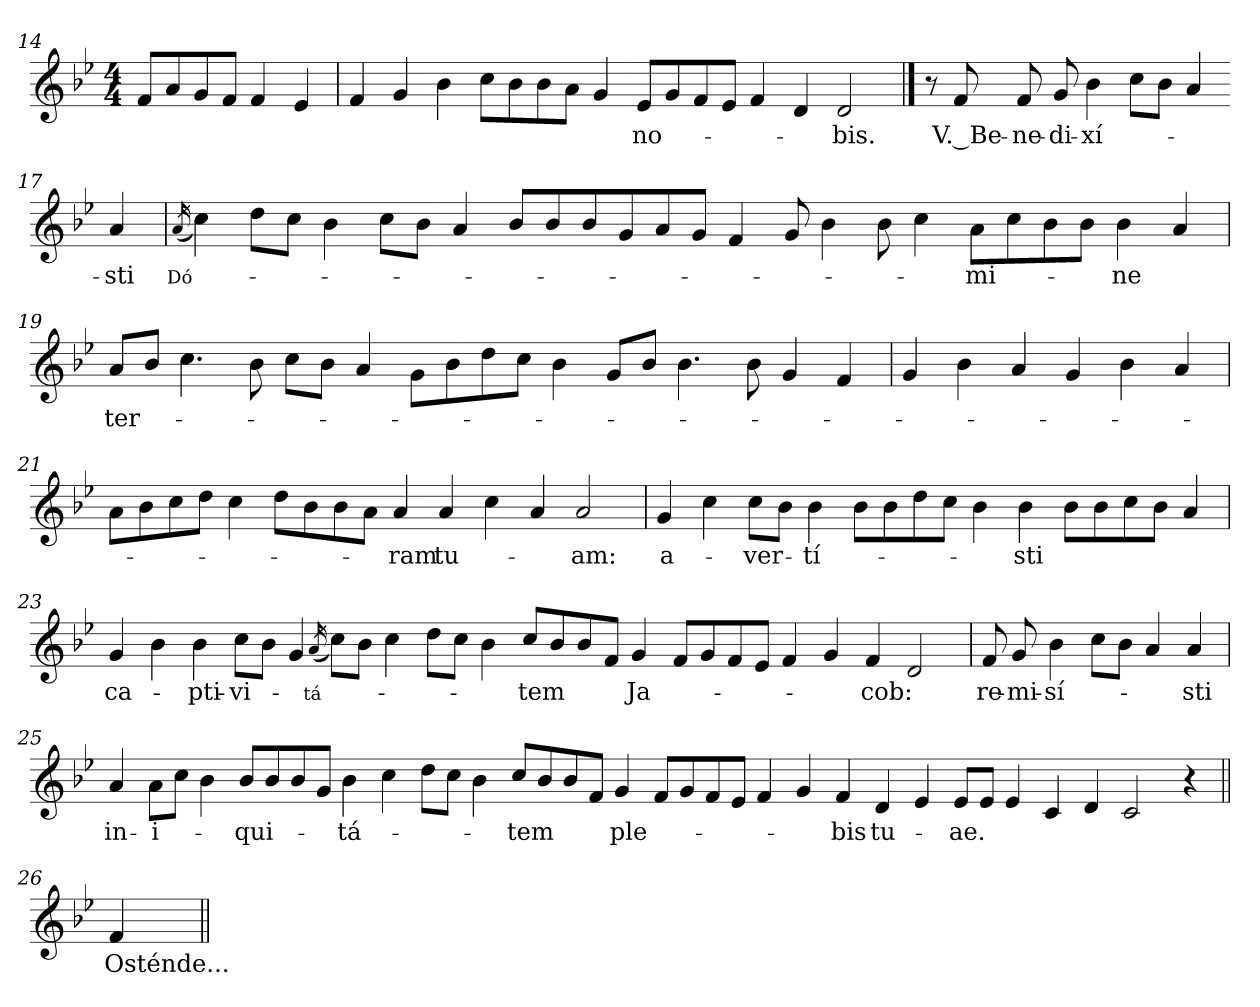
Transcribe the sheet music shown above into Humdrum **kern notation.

**kern	**text
*part1	*part1
*staff1	*staff1
!!LO:LB:g=z
*clefG2	*
*k[b-e-]	*
*B-:	*
*M4/4	*
=14	=14
8fi/L	.
8ai/	.
8gi/	.
8fi/J	.
4fi/	.
4e-i/	.
=15`	=15`
4fi/	.
4gi/	.
4b-i\	.
8cci\L	.
8b-i\	.
8b-i\	.
8ai\J	.
4gi/	.
!	!LO:LY:b:color=#000000
8e-i/L	no-
8gi/	.
8fi/	.
8e-i/J	.
4fi/	.
4di/	.
!	!LO:LY:b:color=#000000
2di/	-bis.
==16	==16
8r	.
!	!LO:LY:b:color=#000000
8fi/	V. Be-
!	!LO:LY:b:color=#000000
8fi/	-ne-
!	!LO:LY:b:color=#000000
8gi/	-di-
!	!LO:LY:b:color=#000000
4b-i\	-xí-
8cci\L	.
8b-i\J	.
4ai/	.
!!LO:LB:g=z
=17-	=17-
!	!LO:LY:b:color=#000000
4ai/	-sti
=18`	=18`
!	!LO:LY:b:color=#000000
(16qai/	Dó-
4cci\)	.
8ddi\L	.
8cci\J	.
4b-i\	.
8cci\L	.
8b-i\J	.
4ai/	.
8b-i/L	.
8b-i/	.
8b-i/	.
8gi/	.
8ai/	.
8gi/J	.
4fi/	.
8gi/	.
4b-i\	.
8b-i\	.
4cci\	.
!	!LO:LY:b:color=#000000
8ai\L	-mi-
8cci\	.
8b-i\	.
8b-i\J	.
!	!LO:LY:b:color=#000000
4b-i\	-ne
4ai/	.
=19`	=19`
!	!LO:LY:b:color=#000000
8ai/L	ter-
8b-i/J	.
4.cci\	.
8b-i\	.
8cci\L	.
8b-i\J	.
4ai/	.
8gi\L	.
8b-i\	.
8ddi\	.
8cci\J	.
4b-i\	.
8gi/L	.
8b-i/J	.
4.b-i\	.
8b-i\	.
4gi/	.
4fi/	.
!!LO:LB:g=z
=20`	=20`
4gi/	.
4b-i\	.
4ai/	.
4gi/	.
4b-i\	.
4ai/	.
=21`	=21`
8ai\L	.
8b-i\	.
8cci\	.
8ddi\J	.
4cci\	.
8ddi\L	.
8b-i\	.
8b-i\	.
8ai\J	.
!	!LO:LY:b:color=#000000
4ai/	-ram
!	!LO:LY:b:color=#000000
4ai/	tu-
4cci\	.
4ai/	.
!	!LO:LY:b:color=#000000
2ai/	-am:
=22'	=22'
!	!LO:LY:b:color=#000000
4gi/	a-
4cci\	.
!	!LO:LY:b:color=#000000
8cci\L	-ver-
8b-i\J	.
!	!LO:LY:b:color=#000000
4b-i\	-tí-
8b-i\L	.
8b-i\	.
8ddi\	.
8cci\J	.
4b-i\	.
!	!LO:LY:b:color=#000000
4b-i\	-sti
8b-i\L	.
8b-i\	.
8cci\	.
8b-i\J	.
4ai/	.
!!LO:LB:g=z
=23`	=23`
!	!LO:LY:b:color=#000000
4gi/	ca-
4b-i\	.
!	!LO:LY:b:color=#000000
4b-i\	-pti-
!	!LO:LY:b:color=#000000
8cci\L	-vi-
8b-i\J	.
4gi/	.
!	!LO:LY:b:color=#000000
(16qai/	-tá-
8cci\L)	.
8b-i\J	.
4cci\	.
8ddi\L	.
8cci\J	.
4b-i\	.
!	!LO:LY:b:color=#000000
8cci/L	-tem
8b-i/	.
8b-i/	.
8fi/J	.
!	!LO:LY:b:color=#000000
4gi/	Ja-
8fi/L	.
8gi/	.
8fi/	.
8e-i/J	.
4fi/	.
4gi/	.
!	!LO:LY:b:color=#000000
4fi/	-cob:
2di/	.
=24'	=24'
!	!LO:LY:b:color=#000000
8fi/	re-
!	!LO:LY:b:color=#000000
8gi/	-mi-
!	!LO:LY:b:color=#000000
4b-i\	-sí-
8cci\L	.
8b-i\J	.
4ai/	.
!	!LO:LY:b:color=#000000
4ai/	-sti
!!LO:LB:g=z
=25`	=25`
!	!LO:LY:b:color=#000000
4ai/	in-
!	!LO:LY:b:color=#000000
8ai\L	-i-
8cci\J	.
4b-i\	.
!	!LO:LY:b:color=#000000
8b-i/L	-qui-
8b-i/	.
8b-i/	.
8gi/J	.
!	!LO:LY:b:color=#000000
4b-i\	-tá-
4cci\	.
8ddi\L	.
8cci\J	.
4b-i\	.
!	!LO:LY:b:color=#000000
8cci/L	-tem
8b-i/	.
8b-i/	.
8fi/J	.
!	!LO:LY:b:color=#000000
4gi/	ple-
8fi/L	.
8gi/	.
8fi/	.
8e-i/J	.
4fi/	.
4gi/	.
!	!LO:LY:b:color=#000000
4fi/	-bis
!	!LO:LY:b:color=#000000
4di/	tu-
4e-i/	.
!	!LO:LY:b:color=#000000
8e-i/L	-ae.
8e-i/J	.
4e-i/	.
4ci/	.
4di/	.
2ci/	.
4r	.
=26||	=26||
!	!LO:LY:b:color=#000000
4fi/	Osténde...
=||	=||
*-	*-
